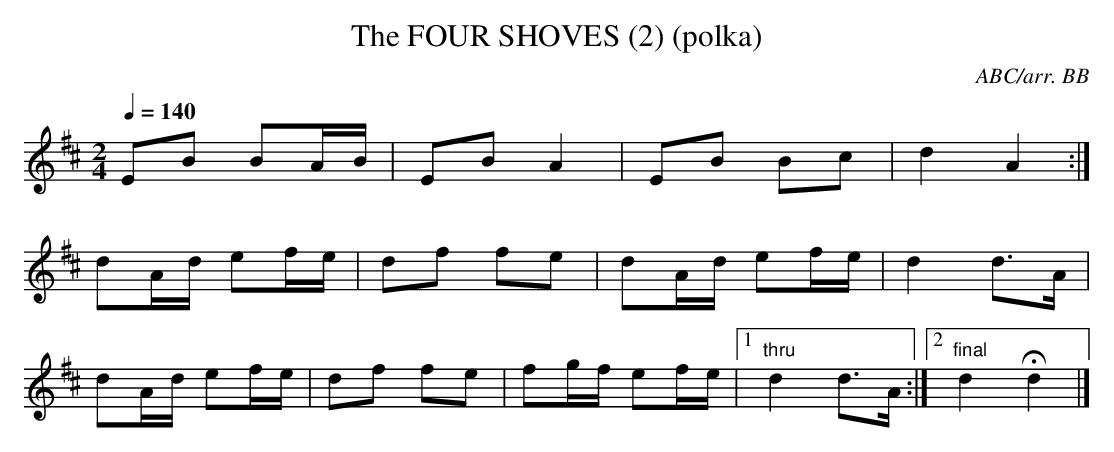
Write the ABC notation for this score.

X:1
T:FOUR SHOVES (2) (polka), The
C:ABC/arr. BB
Q:1/4=140
M:2/4
L:1/8
K:D
EB BA/B/|EB A2|EB Bc|d2 A2:|
dA/d/ ef/e/|df fe|dA/d/ ef/e/|d2 d>A|
dA/d/ ef/e/|df fe|fg/f/ ef/e/|1 "thru"d2 d>A:|\
[2 "final"d2 Hd2|]
